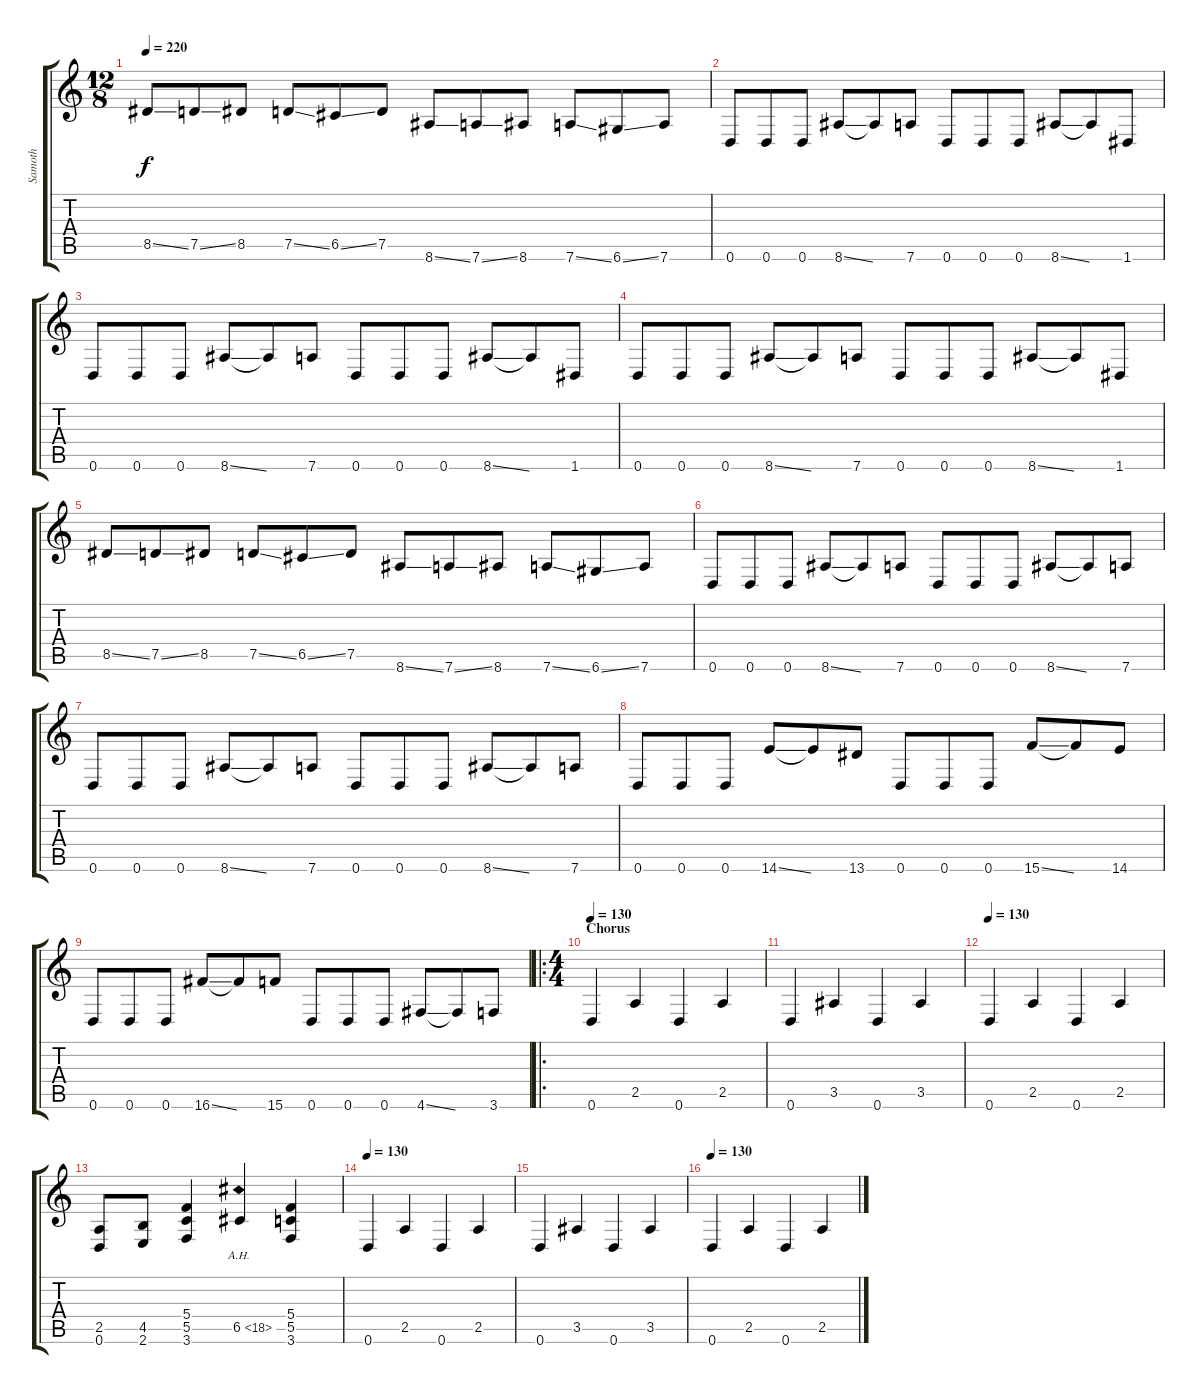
\track ("Samoth" "Samoth") {instrument distortionguitar}
\staff {score tabs}
\tuning (D4 A3 F3 C3 G2 D2) {hide}
\ts (12 8)
\tempo 220
\clef g2
\ks c
8.5{ss}.8{dy f} 7.5{ss}.8 8.5.8 7.5{ss}.8 6.5{ss}.8 7.5.8 8.6{ss}.8 7.6{ss}.8 8.6.8 7.6{ss}.8 6.6{ss}.8 7.6.8 |
0.6.8 0.6.8 0.6.8 8.6{ss}.8 8.6{t}.8 7.6.8 0.6.8 0.6.8 0.6.8 8.6{ss}.8 8.6{t}.8 1.6.8 |
0.6.8 0.6.8 0.6.8 8.6{ss}.8 8.6{t}.8 7.6.8 0.6.8 0.6.8 0.6.8 8.6{ss}.8 8.6{t}.8 1.6.8 |
0.6.8 0.6.8 0.6.8 8.6{ss}.8 8.6{t}.8 7.6.8 0.6.8 0.6.8 0.6.8 8.6{ss}.8 8.6{t}.8 1.6.8 |
8.5{ss}.8 7.5{ss}.8 8.5.8 7.5{ss}.8 6.5{ss}.8 7.5.8 8.6{ss}.8 7.6{ss}.8 8.6.8 7.6{ss}.8 6.6{ss}.8 7.6.8 |
0.6.8 0.6.8 0.6.8 8.6{ss}.8 8.6{t}.8 7.6.8 0.6.8 0.6.8 0.6.8 8.6{ss}.8 8.6{t}.8 7.6.8 |
0.6.8 0.6.8 0.6.8 8.6{ss}.8 8.6{t}.8 7.6.8 0.6.8 0.6.8 0.6.8 8.6{ss}.8 8.6{t}.8 7.6.8 |
0.6.8 0.6.8 0.6.8 14.6{ss}.8 14.6{t}.8 13.6.8 0.6.8 0.6.8 0.6.8 15.6{ss}.8 15.6{t}.8 14.6.8 |
0.6.8 0.6.8 0.6.8 16.6{ss}.8 16.6{t}.8 15.6.8 0.6.8 0.6.8 0.6.8 4.6{ss}.8 4.6{t}.8 3.6.8 |
\ro
\ts (4 4)
\section ("" "Chorus")
\tempo 130
0.6.4 2.5.4 0.6.4 2.5.4 |
0.6.4 3.5.4 0.6.4 3.5.4 |
\tempo 130
0.6.4 2.5.4 0.6.4 2.5.4 |
(2.5 0.6).8 (4.5 2.6).8 (5.4 5.5 3.6).4 6.5{ah 12}.4 (5.4 5.5 3.6).4 |
\tempo 130
0.6.4 2.5.4 0.6.4 2.5.4 |
0.6.4 3.5.4 0.6.4 3.5.4 |
\tempo 130
0.6.4 2.5.4 0.6.4 2.5.4
